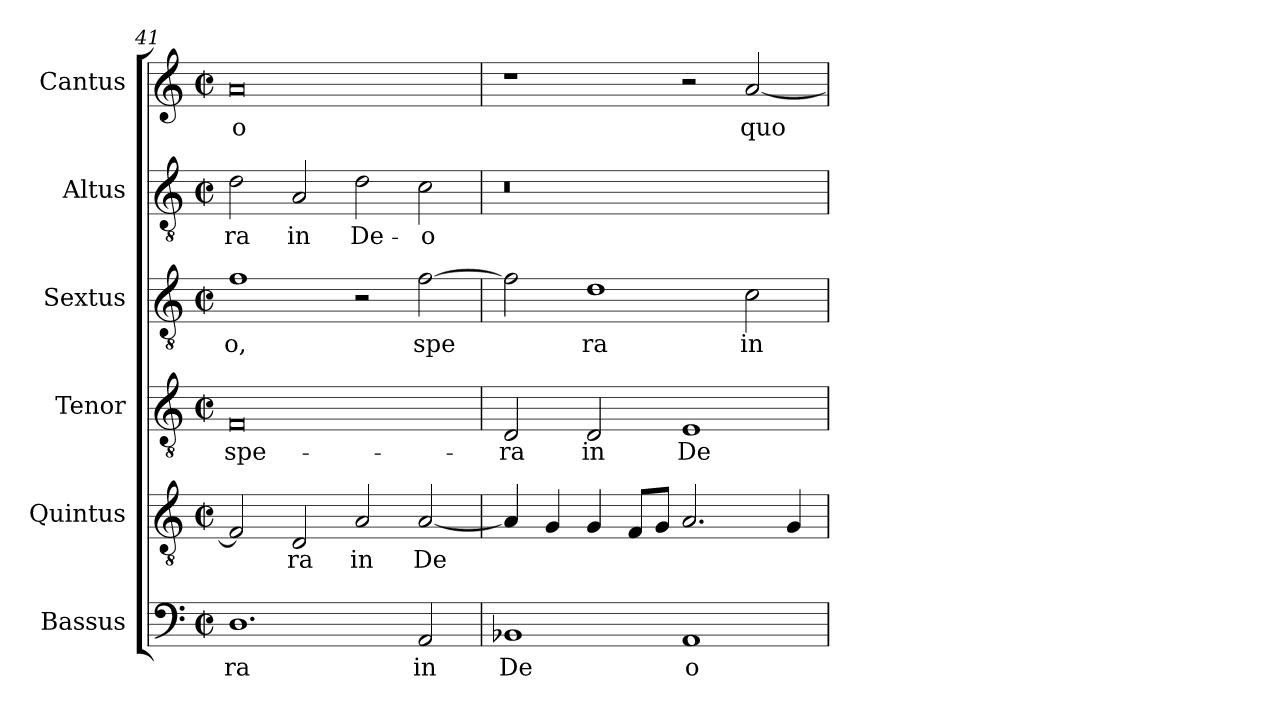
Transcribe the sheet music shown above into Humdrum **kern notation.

**kern	**text	**kern	**text	**kern	**text	**kern	**text	**kern	**text	**kern	**text
*part6	*part6	*part5	*part5	*part4	*part4	*part3	*part3	*part2	*part2	*part1	*part1
*staff6	*staff6	*staff5	*staff5	*staff4	*staff4	*staff3	*staff3	*staff2	*staff2	*staff1	*staff1
*I"Bassus	*	*I"Quintus	*	*I"Tenor	*	*I"Sextus	*	*I"Altus	*	*I"Cantus	*
*clefF4	*	*clefGv2	*	*clefGv2	*	*clefGv2	*	*clefGv2	*	*clefG2	*
*k[]	*	*k[]	*	*k[]	*	*k[]	*	*k[]	*	*k[]	*
*C:	*	*C:	*	*C:	*	*C:	*	*C:	*	*C:	*
*M2/2	*	*M2/2	*	*M2/2	*	*M2/2	*	*M2/2	*	*M2/2	*
*met(c|)	*	*met(c|)	*	*met(c|)	*	*met(c|)	*	*met(c|)	*	*met(c|)	*
=41	=41	=41	=41	=41	=41	=41	=41	=41	=41	=41	=41
!	!LO:LY:b	!	!LO:LY:b:cj	!	!LO:LY:b:cj	!	!LO:LY:b:cj	!	!LO:LY:b:cj	!	!LO:LY:b
1.D	-ra	2F/]	.	0F	spe-	1f	o,	2d\	-ra	0a	o
!	!	!	!LO:LY:b:cj	!	!	!	!	!	!LO:LY:b:cj	!	!
.	.	2D/	ra	.	.	.	.	2A/	in	.	.
!	!	!	!LO:LY:b:cj	!	!	!	!	!	!LO:LY:b:cj	!	!
.	.	2A/	in	.	.	2r	.	2d\	De-	.	.
!	!LO:LY:b	!	!LO:LY:b:cj	!	!	!	!LO:LY:b:cj	!	!LO:LY:b:cj	!	!
2AA/	in	[>2A/	De	.	.	[>2f\	spe	2c\	-o	.	.
!!LO:PB:g=z
=42	=42	=42	=42	=42	=42	=42	=42	=42	=42	=42	=42
!	!LO:LY:b	!	!LO:LY:b:cj	!	!LO:LY:b:cj	!	!LO:LY:b:cj	!	!	!	!
1BB-X	De	4A/]	.	2D/	-ra	2f\]	.	0r	.	1r	.
!	!	!	!LO:LY:b:cj	!	!	!	!	!	!	!	!
.	.	4G/	.	.	.	.	.	.	.	.	.
!	!	!	!LO:LY:b:cj	!	!LO:LY:b:cj	!	!LO:LY:b:cj	!	!	!	!
.	.	4G/	.	2D/	in	1d	ra	.	.	.	.
!	!	!	!LO:LY:b:cj	!	!	!	!	!	!	!	!
.	.	8F/L	.	.	.	.	.	.	.	.	.
!	!	!	!LO:LY:b:cj	!	!	!	!	!	!	!	!
.	.	8G/J	.	.	.	.	.	.	.	.	.
!	!LO:LY:b	!	!LO:LY:b:cj	!	!LO:LY:b:cj	!	!	!	!	!	!
1AA	o	2.A/	.	1E	De-	.	.	.	.	2r	.
!	!	!	!	!	!	!	!LO:LY:b:cj	!	!	!	!LO:LY:b
.	.	.	.	.	.	2c\	in	.	.	[<2a/	quo-
!	!	!	!LO:LY:b:cj	!	!	!	!	!	!	!	!
.	.	4G/	.	.	.	.	.	.	.	.	.
=	=	=	=	=	=	=	=	=	=	=	=
*-	*-	*-	*-	*-	*-	*-	*-	*-	*-	*-	*-
